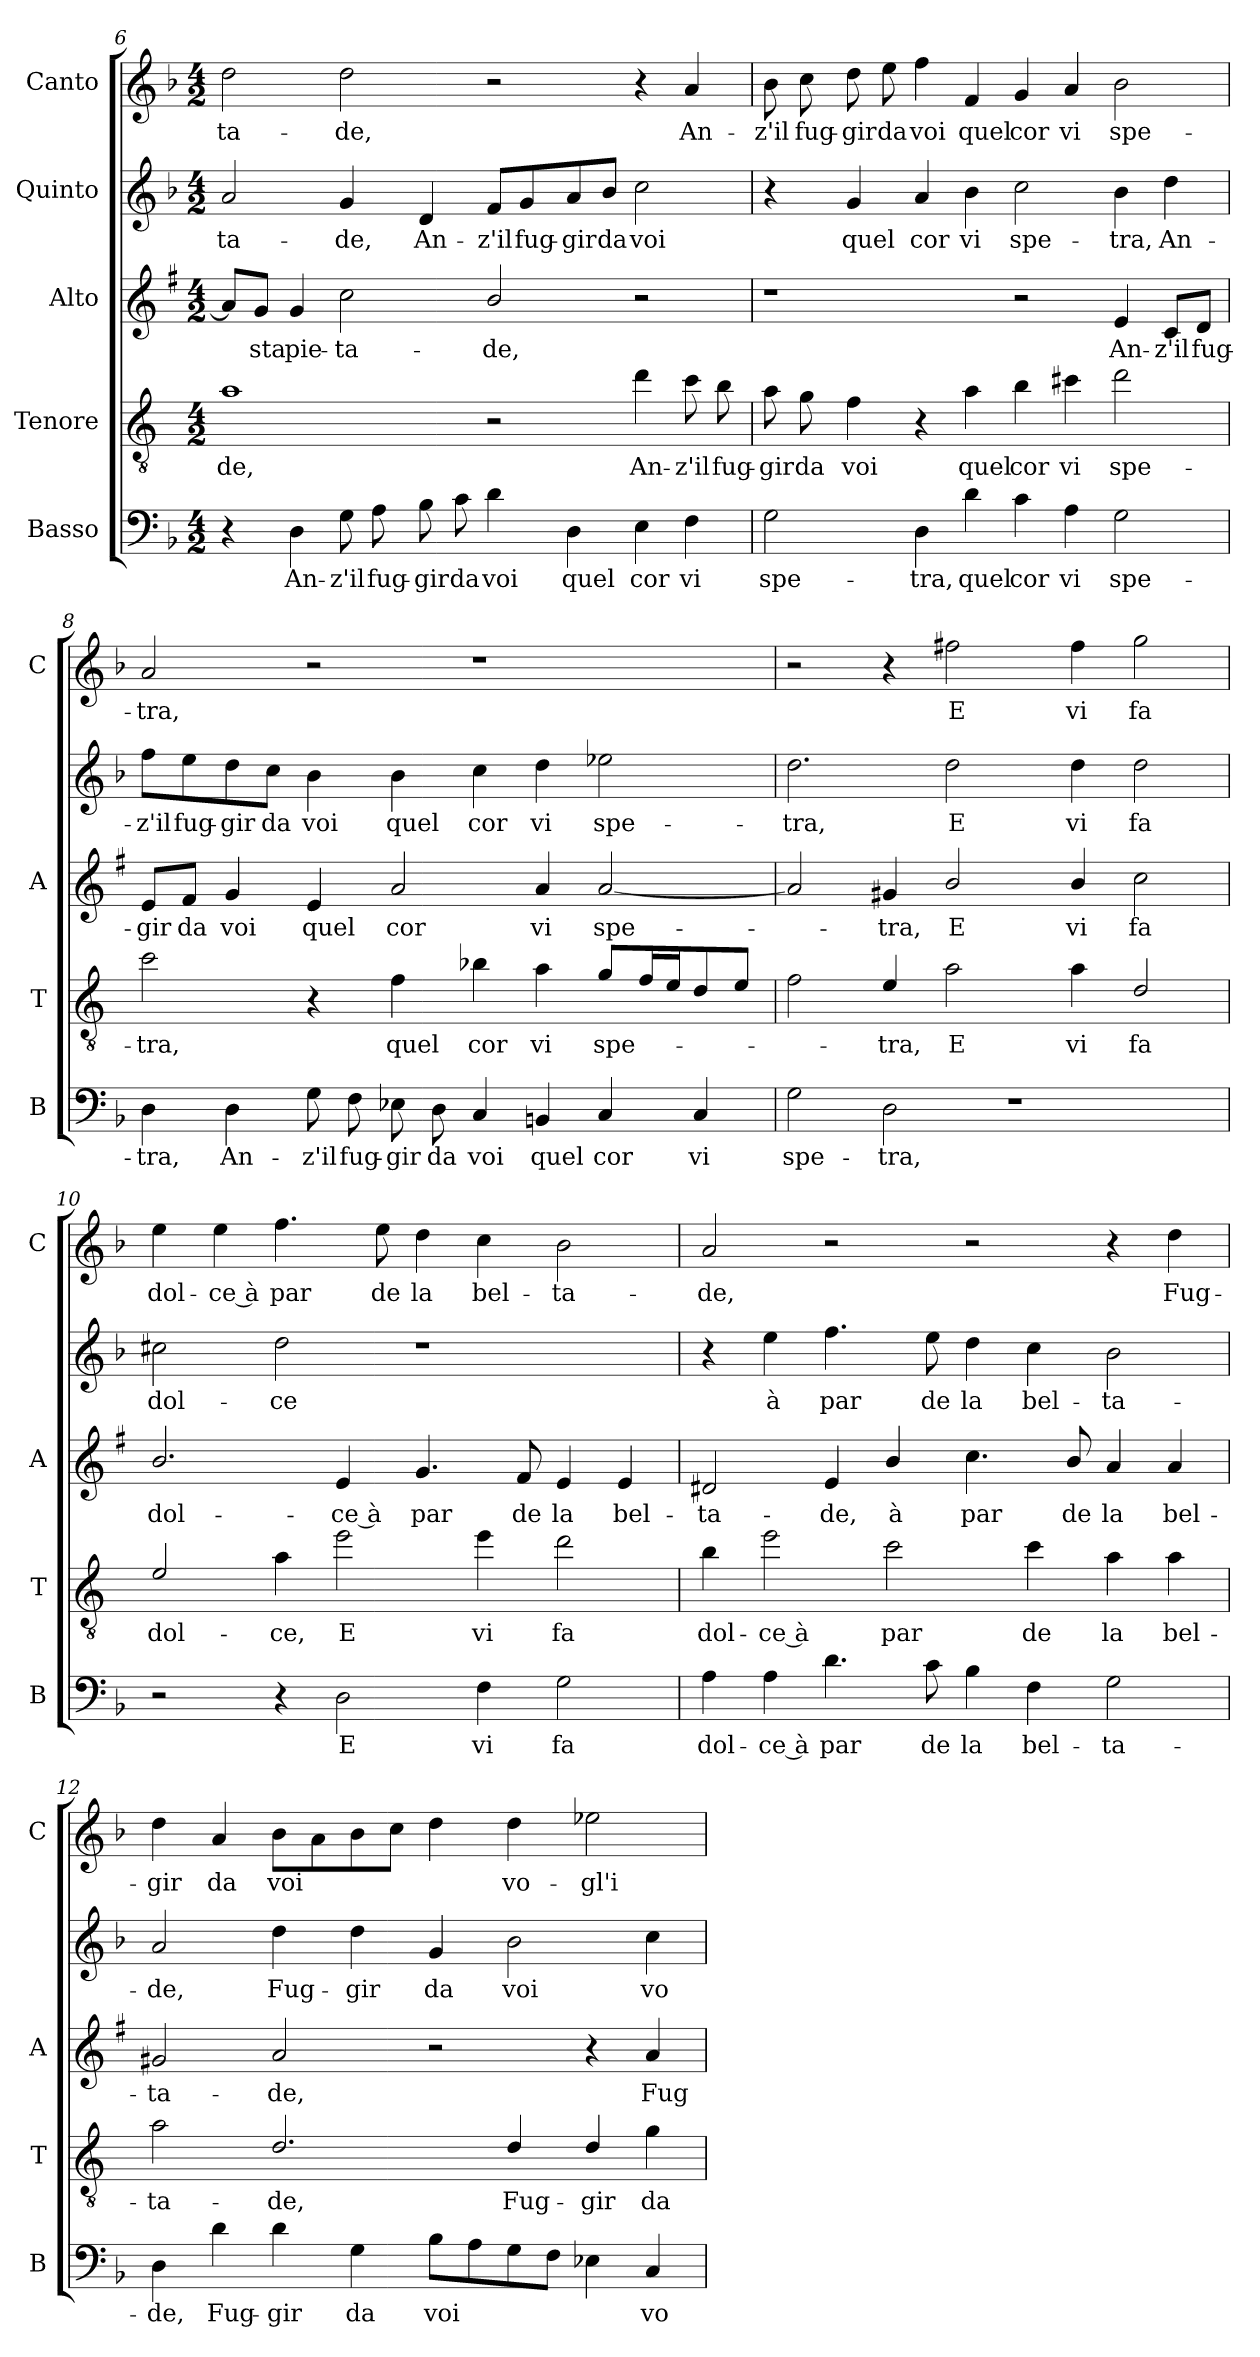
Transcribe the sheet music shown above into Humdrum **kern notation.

**kern	**text	**kern	**text	**kern	**text	**kern	**text	**kern	**text
*part5	*part5	*part4	*part4	*part3	*part3	*part2	*part2	*part1	*part1
*staff5	*staff5	*staff4	*staff4	*staff3	*staff3	*staff2	*staff2	*staff1	*staff1
*I"Basso	*	*I"Tenore	*	*I"Alto	*	*I"Quinto	*	*I"Canto	*
*I'B	*	*I'T	*	*I'A	*	*	*	*I'C	*
*clefF4	*	*clefGv2	*	*clefG2	*	*clefG2	*	*clefG2	*
*	*	*ITrd4c7	*	*ITrd1c2	*	*	*	*	*
*k[b-]	*	*k[b-]	*	*k[b-]	*	*k[b-]	*	*k[b-]	*
*F:	*	*F:	*	*F:	*	*F:	*	*F:	*
*M4/2	*	*M4/2	*	*M4/2	*	*M4/2	*	*M4/2	*
=6	=6	=6	=6	=6	=6	=6	=6	=6	=6
!	!	!	!LO:LY:b	!	!	!	!LO:LY:b	!	!LO:LY:b
4r	.	1d	-de,	8g/L]	.	2a/	-ta-	2dd\	-ta-
!	!	!	!	!	!LO:LY:b	!	!	!	!
.	.	.	.	8f/J	-sta	.	.	.	.
!	!LO:LY:b	!	!	!	!LO:LY:b	!	!	!	!
4D\	An-	.	.	4f/	pie-	.	.	.	.
!	!LO:LY:b	!	!	!	!LO:LY:b	!	!LO:LY:b	!	!LO:LY:b
8G\	-z'il	.	.	2b-\	-ta-	4g/	-de,	2dd\	-de,
!	!LO:LY:b	!	!	!	!	!	!	!	!
8A\	fug-	.	.	.	.	.	.	.	.
!	!LO:LY:b	!	!	!	!	!	!LO:LY:b	!	!
8B-\	-gir	.	.	.	.	4d/	An-	.	.
!	!LO:LY:b	!	!	!	!	!	!	!	!
8c\	da	.	.	.	.	.	.	.	.
!	!LO:LY:b	!	!	!	!LO:LY:b	!	!LO:LY:b	!	!
4d\	voi	2r	.	2a/	-de,	8f/L	-z'il	2r	.
!	!	!	!	!	!	!	!LO:LY:b	!	!
.	.	.	.	.	.	8g/	fug-	.	.
!	!LO:LY:b	!	!	!	!	!	!LO:LY:b	!	!
4D\	quel	.	.	.	.	8a/	-gir	.	.
!	!	!	!	!	!	!	!LO:LY:b	!	!
.	.	.	.	.	.	8b-/J	da	.	.
!	!LO:LY:b	!	!LO:LY:b	!	!	!	!LO:LY:b	!	!
4E\	cor	4g\	An-	2r	.	2cc\	voi	4r	.
!	!LO:LY:b	!	!LO:LY:b	!	!	!	!	!	!LO:LY:b
4F\	vi	8f\	-z'il	.	.	.	.	4a/	An-
!	!	!	!LO:LY:b	!	!	!	!	!	!
.	.	8e\	fug-	.	.	.	.	.	.
!!LO:PB:g=z
=7	=7	=7	=7	=7	=7	=7	=7	=7	=7
!	!LO:LY:b	!	!LO:LY:b	!	!	!	!	!	!LO:LY:b
2G\	spe-	8d\	-gir	1r	.	4r	.	8b-\	-z'il
!	!	!	!LO:LY:b	!	!	!	!	!	!LO:LY:b
.	.	8c\	da	.	.	.	.	8cc\	fug-
!	!	!	!LO:LY:b	!	!	!	!LO:LY:b	!	!LO:LY:b
.	.	4B-\	voi	.	.	4g/	quel	8dd\	-gir
!	!	!	!	!	!	!	!	!	!LO:LY:b
.	.	.	.	.	.	.	.	8ee\	da
!	!LO:LY:b	!	!	!	!	!	!LO:LY:b	!	!LO:LY:b
4D\	-tra,	4r	.	.	.	4a/	cor	4ff\	voi
!	!LO:LY:b	!	!LO:LY:b	!	!	!	!LO:LY:b	!	!LO:LY:b
4d\	quel	4d\	quel	.	.	4b-\	vi	4f/	quel
!	!LO:LY:b	!	!LO:LY:b	!	!	!	!LO:LY:b	!	!LO:LY:b
4c\	cor	4e\	cor	2r	.	2cc\	spe-	4g/	cor
!	!LO:LY:b	!	!LO:LY:b	!	!	!	!	!	!LO:LY:b
4A\	vi	4f#X\	vi	.	.	.	.	4a/	vi
!	!LO:LY:b	!	!LO:LY:b	!	!LO:LY:b	!	!LO:LY:b	!	!LO:LY:b
2G\	spe-	2g\	spe-	4d/	An-	4b-\	-tra,	2b-\	spe-
!	!	!	!	!	!LO:LY:b	!	!LO:LY:b	!	!
.	.	.	.	8B-/L	-z'il	4dd\	An-	.	.
!	!	!	!	!	!LO:LY:b	!	!	!	!
.	.	.	.	8c/J	fug-	.	.	.	.
=8	=8	=8	=8	=8	=8	=8	=8	=8	=8
!	!LO:LY:b	!	!LO:LY:b	!	!LO:LY:b	!	!LO:LY:b	!	!LO:LY:b
4D\	-tra,	2f\	-tra,	8d/L	-gir	8ff\L	-z'il	2a/	-tra,
!	!	!	!	!	!LO:LY:b	!	!LO:LY:b	!	!
.	.	.	.	8e/J	da	8ee\	fug-	.	.
!	!LO:LY:b	!	!	!	!LO:LY:b	!	!LO:LY:b	!	!
4D\	An-	.	.	4f/	voi	8dd\	-gir	.	.
!	!	!	!	!	!	!	!LO:LY:b	!	!
.	.	.	.	.	.	8cc\J	da	.	.
!	!LO:LY:b	!	!	!	!LO:LY:b	!	!LO:LY:b	!	!
8G\	-z'il	4r	.	4d/	quel	4b-\	voi	2r	.
!	!LO:LY:b	!	!	!	!	!	!	!	!
8F\	fug-	.	.	.	.	.	.	.	.
!	!LO:LY:b	!	!LO:LY:b	!	!LO:LY:b	!	!LO:LY:b	!	!
8E-X\	-gir	4B-\	quel	2g/	cor	4b-\	quel	.	.
!	!LO:LY:b	!	!	!	!	!	!	!	!
8D\	da	.	.	.	.	.	.	.	.
!	!LO:LY:b	!	!LO:LY:b	!	!	!	!LO:LY:b	!	!
4C/	voi	4e-X\	cor	.	.	4cc\	cor	1r	.
!	!LO:LY:b	!	!LO:LY:b	!	!LO:LY:b	!	!LO:LY:b	!	!
4BBn/	quel	4d\	vi	4g/	vi	4dd\	vi	.	.
!	!LO:LY:b	!	!LO:LY:b	!	!LO:LY:b	!	!LO:LY:b	!	!
4C/	cor	8c/L	spe-	[2g/	spe-	2ee-X\	spe-	.	.
.	.	16B-/L	.	.	.	.	.	.	.
.	.	16A/J	.	.	.	.	.	.	.
!	!LO:LY:b	!	!	!	!	!	!	!	!
4C/	vi	8G/	.	.	.	.	.	.	.
.	.	8A/J	.	.	.	.	.	.	.
=9	=9	=9	=9	=9	=9	=9	=9	=9	=9
!	!LO:LY:b	!	!	!	!	!	!LO:LY:b	!	!
2G\	spe-	2B-\	.	2g/]	.	2.dd\	-tra,	2r	.
!	!LO:LY:b	!	!LO:LY:b	!	!LO:LY:b	!	!	!	!
2D\	-tra,	4A/	-tra,	4f#X/	-tra,	.	.	4r	.
!	!	!	!LO:LY:b	!	!LO:LY:b	!	!LO:LY:b	!	!LO:LY:b
.	.	2d\	E	2a/	E	2dd\	E	2ff#X\	E
1r	.	.	.	.	.	.	.	.	.
!	!	!	!LO:LY:b	!	!LO:LY:b	!	!LO:LY:b	!	!LO:LY:b
.	.	4d\	vi	4a/	vi	4dd\	vi	4ff#\	vi
!	!	!	!LO:LY:b	!	!LO:LY:b	!	!LO:LY:b	!	!LO:LY:b
.	.	2G/	fa	2b-\	fa	2dd\	fa	2gg\	fa
!!LO:LB:g=z
=10	=10	=10	=10	=10	=10	=10	=10	=10	=10
!	!	!	!LO:LY:b	!	!LO:LY:b	!	!LO:LY:b	!	!LO:LY:b
2r	.	2A/	dol-	2.a/	dol-	2cc#X\	dol-	4ee\	dol-
!	!	!	!	!	!	!	!	!	!LO:LY:b
.	.	.	.	.	.	.	.	4ee\	-ce à
!	!	!	!LO:LY:b	!	!	!	!LO:LY:b	!	!LO:LY:b
4r	.	4d\	-ce,	.	.	2dd\	-ce	4.ff\	par
!	!LO:LY:b	!	!LO:LY:b	!	!LO:LY:b	!	!	!	!
2D\	E	2a\	E	4d/	-ce à	.	.	.	.
!	!	!	!	!	!	!	!	!	!LO:LY:b
.	.	.	.	.	.	.	.	8ee\	de
!	!	!	!	!	!LO:LY:b	!	!	!	!LO:LY:b
.	.	.	.	4.f/	par	1r	.	4dd\	la
!	!LO:LY:b	!	!LO:LY:b	!	!	!	!	!	!LO:LY:b
4F\	vi	4a\	vi	.	.	.	.	4cc\	bel-
!	!	!	!	!	!LO:LY:b	!	!	!	!
.	.	.	.	8e/	de	.	.	.	.
!	!LO:LY:b	!	!LO:LY:b	!	!LO:LY:b	!	!	!	!LO:LY:b
2G\	fa	2g\	fa	4d/	la	.	.	2b-\	-ta-
!	!	!	!	!	!LO:LY:b	!	!	!	!
.	.	.	.	4d/	bel-	.	.	.	.
=11	=11	=11	=11	=11	=11	=11	=11	=11	=11
!	!LO:LY:b	!	!LO:LY:b	!	!LO:LY:b	!	!	!	!LO:LY:b
4A\	dol-	4e\	dol-	2c#X/	-ta-	4r	.	2a/	-de,
!	!LO:LY:b	!	!LO:LY:b	!	!	!	!LO:LY:b	!	!
4A\	-ce à	2a\	-ce à	.	.	4ee\	à	.	.
!	!LO:LY:b	!	!	!	!LO:LY:b	!	!LO:LY:b	!	!
4.d\	par	.	.	4d/	-de,	4.ff\	par	2r	.
!	!	!	!LO:LY:b	!	!LO:LY:b	!	!	!	!
.	.	2f\	par	4a/	à	.	.	.	.
!	!LO:LY:b	!	!	!	!	!	!LO:LY:b	!	!
8c\	de	.	.	.	.	8ee\	de	.	.
!	!LO:LY:b	!	!	!	!LO:LY:b	!	!LO:LY:b	!	!
4B-\	la	.	.	4.b-\	par	4dd\	la	2r	.
!	!LO:LY:b	!	!LO:LY:b	!	!	!	!LO:LY:b	!	!
4F\	bel-	4f\	de	.	.	4cc\	bel-	.	.
!	!	!	!	!	!LO:LY:b	!	!	!	!
.	.	.	.	8a/	de	.	.	.	.
!	!LO:LY:b	!	!LO:LY:b	!	!LO:LY:b	!	!LO:LY:b	!	!
2G\	-ta-	4d\	la	4g/	la	2b-\	-ta-	4r	.
!	!	!	!LO:LY:b	!	!LO:LY:b	!	!	!	!LO:LY:b
.	.	4d\	bel-	4g/	bel-	.	.	4dd\	Fug-
=12	=12	=12	=12	=12	=12	=12	=12	=12	=12
!	!LO:LY:b	!	!LO:LY:b	!	!LO:LY:b	!	!LO:LY:b	!	!LO:LY:b
4D\	-de,	2d\	-ta-	2f#X/	-ta-	2a/	-de,	4dd\	-gir
!	!LO:LY:b	!	!	!	!	!	!	!	!LO:LY:b
4d\	Fug-	.	.	.	.	.	.	4a/	da
!	!LO:LY:b	!	!LO:LY:b	!	!LO:LY:b	!	!LO:LY:b	!	!LO:LY:b
4d\	-gir	2.G/	-de,	2g/	-de,	4dd\	Fug-	8b-\L	voi
.	.	.	.	.	.	.	.	8a\	.
!	!LO:LY:b	!	!	!	!	!	!LO:LY:b	!	!
4G\	da	.	.	.	.	4dd\	-gir	8b-\	.
.	.	.	.	.	.	.	.	8cc\J	.
!	!LO:LY:b	!	!	!	!	!	!LO:LY:b	!	!
8B-\L	voi	.	.	2r	.	4g/	da	4dd\	.
8A\	.	.	.	.	.	.	.	.	.
!	!	!	!LO:LY:b	!	!	!	!LO:LY:b	!	!LO:LY:b
8G\	.	4G/	Fug-	.	.	2b-\	voi	4dd\	vo-
8F\J	.	.	.	.	.	.	.	.	.
!	!	!	!LO:LY:b	!	!	!	!	!	!LO:LY:b
4E-X\	.	4G/	-gir	4r	.	.	.	2ee-X\	-gl'i-
!	!LO:LY:b	!	!LO:LY:b	!	!LO:LY:b	!	!LO:LY:b	!	!
4C/	vo-	4c\	da	4g/	Fug-	4cc\	vo-	.	.
=	=	=	=	=	=	=	=	=	=
*-	*-	*-	*-	*-	*-	*-	*-	*-	*-
